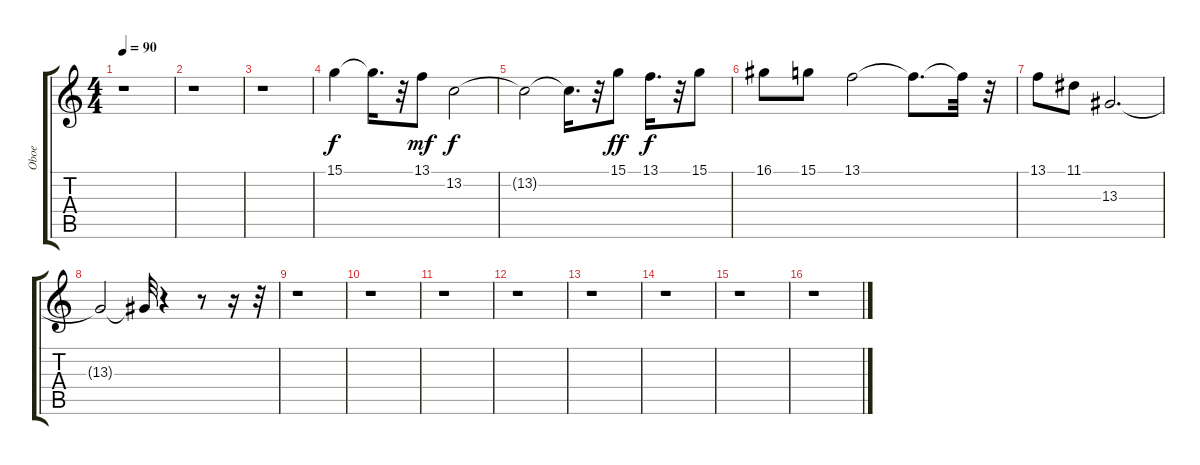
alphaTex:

\track ("Oboe                " "Oboe      ") {instrument oboe}
\staff {score tabs}
\tuning (E4 B3 G3 D3 A2 E2) {hide}
\ts (4 4)
\tempo 90
\clef g2
\ks c
r.1{dy f} |
r.1 |
r.1 |
15.1.4 15.1{t}.16{d} r.32 13.1.8{dy mf} 13.2.2{dy f} |
13.2{t}.2 13.2{t}.16{d} r.32 15.1.8{dy ff} 13.1.16{d dy f} r.32 15.1.8 |
16.1.8 15.1.8 13.1.2 13.1{t}.8{d} 13.1{t}.32 r.32 |
13.1.8 11.1.8 13.3.2{d} |
13.3{t}.2 13.3{t}.32 r.4 r.8 r.16 r.32 |
r.1 |
r.1 |
r.1 |
r.1 |
r.1 |
r.1 |
r.1 |
r.1
